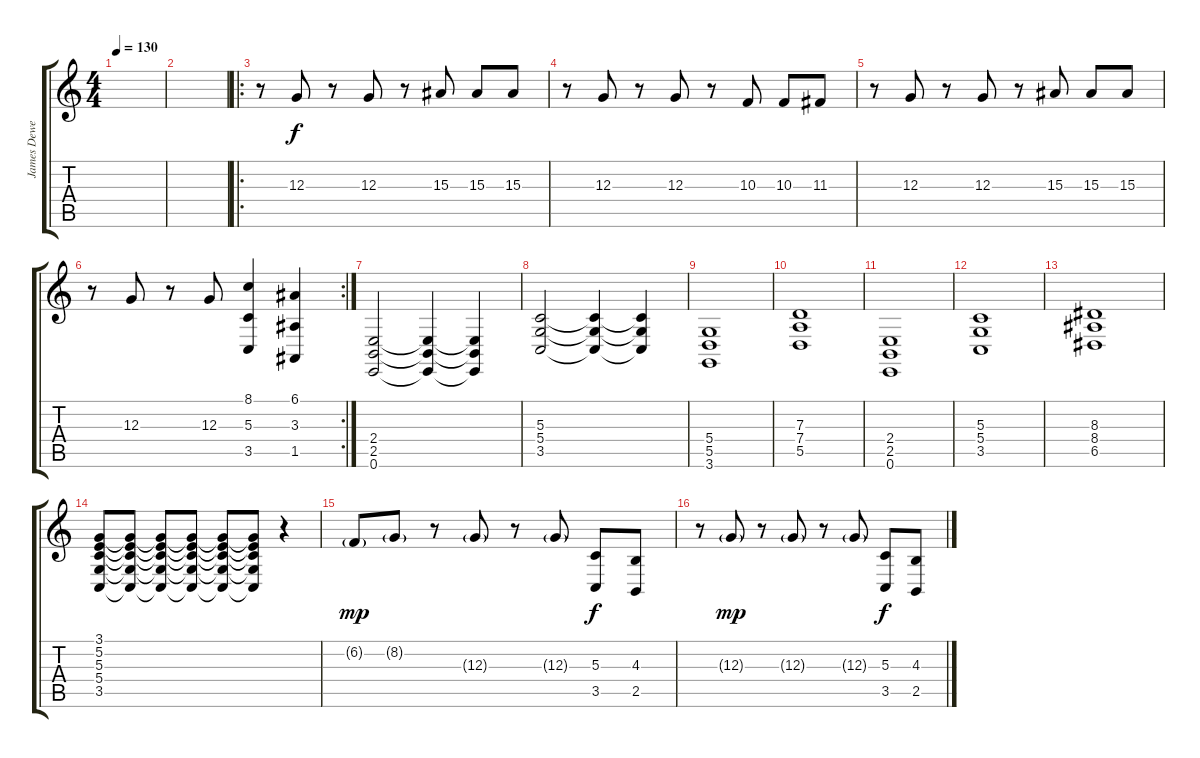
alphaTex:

\track ("James Dewees - Keyboard" "James Dewe") {instrument lead2sawtooth}
\staff {score tabs}
\tuning (E4 B3 G3 D3 A2 E2) {hide}
\ts (4 4)
\tempo 130
\clef g2
\ks c
|
|
\ro
r.8 12.3.8 r.8 12.3.8 r.8 15.3.8 15.3.8 15.3.8 |
r.8 12.3.8 r.8 12.3.8 r.8 10.3.8 10.3.8 11.3.8 |
r.8 12.3.8 r.8 12.3.8 r.8 15.3.8 15.3.8 15.3.8 |
\rc 2
r.8 12.3.8 r.8 12.3.8 (8.1 5.3 3.5).4 (6.1 3.3 1.5).4 |
(2.4 2.5 0.6).2 (2.4{t} 2.5{t} 0.6{t}).4 (2.4{t} 2.5{t} 0.6{t}).4 |
(5.3 5.4 3.5).2 (5.3{t} 5.4{t} 3.5{t}).4 (5.3{t} 5.4{t} 3.5{t}).4 |
(5.4 5.5 3.6).1 |
(7.3 7.4 5.5).1 |
(2.4 2.5 0.6).1 |
(5.3 5.4 3.5).1 |
(8.3 8.4 6.5).1 |
(3.1 5.2 5.3 5.4 3.5).8 (3.1{t} 5.2{t} 5.3{t} 5.4{t} 3.5{t}).8 (3.1{t} 5.2{t} 5.3{t} 5.4{t} 3.5{t}).8 (3.1{t} 5.2{t} 5.3{t} 5.4{t} 3.5{t}).8 (3.1{t} 5.2{t} 5.3{t} 5.4{t} 3.5{t}).8 (3.1{t} 5.2{t} 5.3{t} 5.4{t} 3.5{t}).8 r.4 |
6.2{g}.8{dy mp} 8.2{g}.8 r.8 12.3{g}.8 r.8 12.3{g}.8 (5.3 3.5).8{dy f} (4.3 2.5).8 |
r.8 12.3{g}.8{dy mp} r.8 12.3{g}.8 r.8 12.3{g}.8 (5.3 3.5).8{dy f} (4.3 2.5).8
